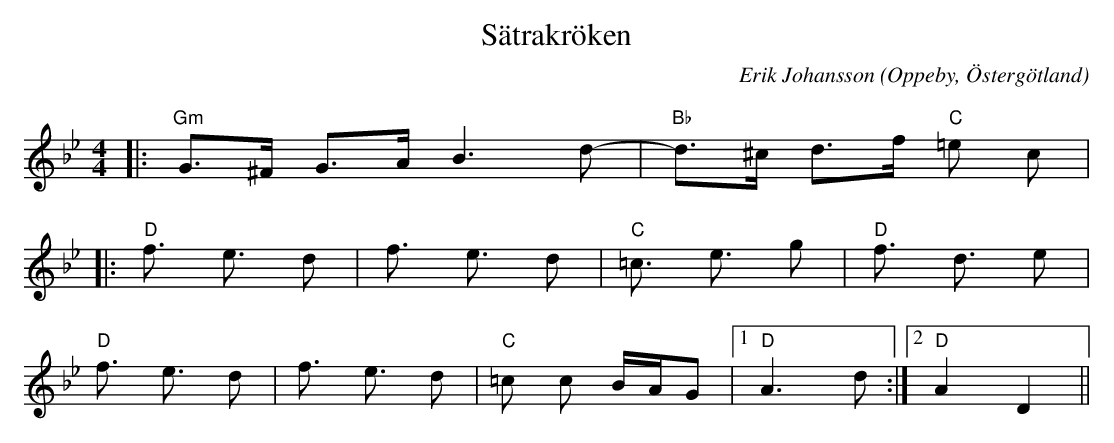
X:1
T:Sätrakröken
C:Erik Johansson
O:Oppeby, Östergötland
Q:130
M:4/4
L:1/8
K:Gm
|:"Gm"G>^F G>A B3 d-|"Bb" d>^c d>f"C" =e c |
|:"D" f3/2 e3/2 d |f3/2 e3/2 d| "C" =c3/2 e3/2 g| "D" f3/2 d3/2 e |
"D" f3/2 e3/2 d |f3/2 e3/2 d| "C"=c c  B/A/G  |1 "D" A3  d:|2 "D" A2 D2||
